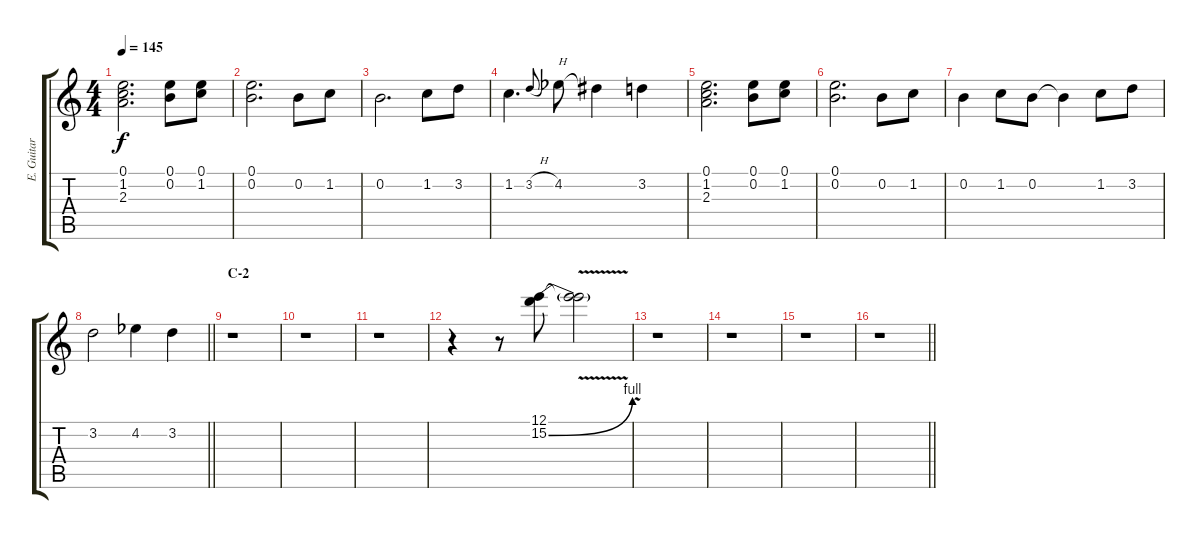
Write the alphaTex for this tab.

\track ("E. Guitar II" "E. Guitar ") {instrument overdrivenguitar}
\staff {score tabs}
\tuning (E4 B3 G3 D3 A2 E2) {hide}
\ts (4 4)
\tempo 145
\clef g2
\ks c
(0.1 1.2 2.3).2{d dy f} (0.1 0.2).8 (0.1 1.2).8 |
(0.1 0.2).2{d} 0.2.8 1.2.8 |
0.2.2{d} 1.2.8 3.2.8 |
1.2.4{d} 3.2{h}.8{gr onbeat} 4.2{acc b}.8{txt "H"} 4.2{t}.4 3.2.4 |
(0.1 1.2 2.3).2{d} (0.1 0.2).8 (0.1 1.2).8 |
(0.1 0.2).2{d} 0.2.8 1.2.8 |
0.2.4 1.2.8 0.2.8 0.2{t}.4 1.2.8 3.2.8 |
\barLineRight lightlight
3.2.2 4.2{acc b}.4 3.2.4 |
\section ("" "C-2")
r.1 |
r.1 |
r.1 |
r.4 r.8 (12.1 15.2{be (bend 0 0 60 4)}).8 (12.1{v t} 15.2{v t}).2 |
r.1 |
r.1 |
r.1 |
\barLineRight lightlight
r.1
